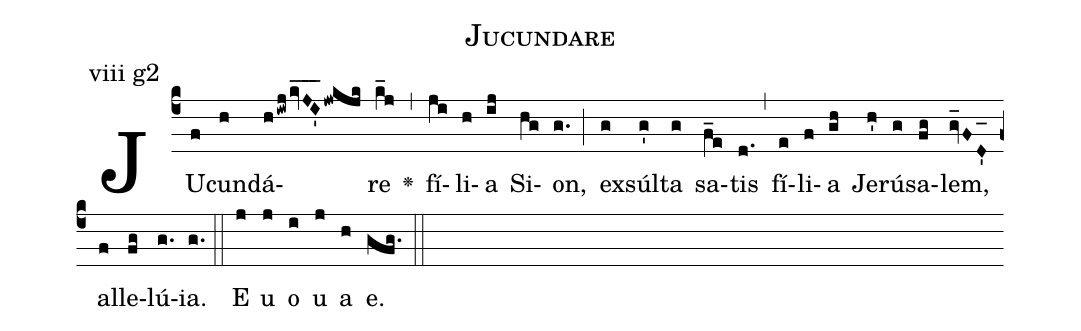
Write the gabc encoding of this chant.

name: Jucundare;
mode: viii g2;
%%
%%
(c4)JU(f)cun(h)dá(hiwjkvJI'___jwkjk)re(k_j) <v>\greheightstar</v>(,) fí(ji)li(h)a(ij) Si(hg)on,(g.) (;) ex(g)súl(g')ta(g) sa(f_e)tis(d.) (,) fí(e)li(f)a(gh) Je(h')rú(g)sa(fg)lem,(gv_FD'_) al(f)le(fg)lú(g.)ia.(g.) (::) E(j) u(j) o(i) u(j) a(h) e.(gfg.) (::)
